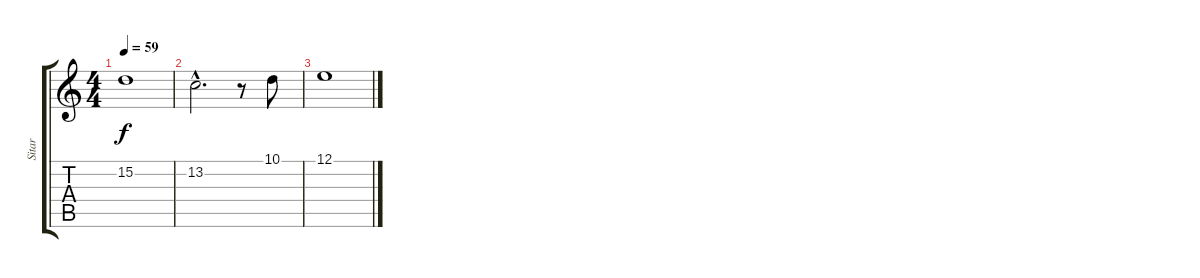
\track ("Sitar" "Sitar") {instrument sitar}
\staff {score tabs}
\tuning (E4 B3 G3 D3 A2 E2) {hide}
\ts (4 4)
\tempo 59
\clef g2
\ks c
15.2.1{dy f volume 13} |
13.2{hac}.2{d} r.8 10.1.8 |
12.1.1
